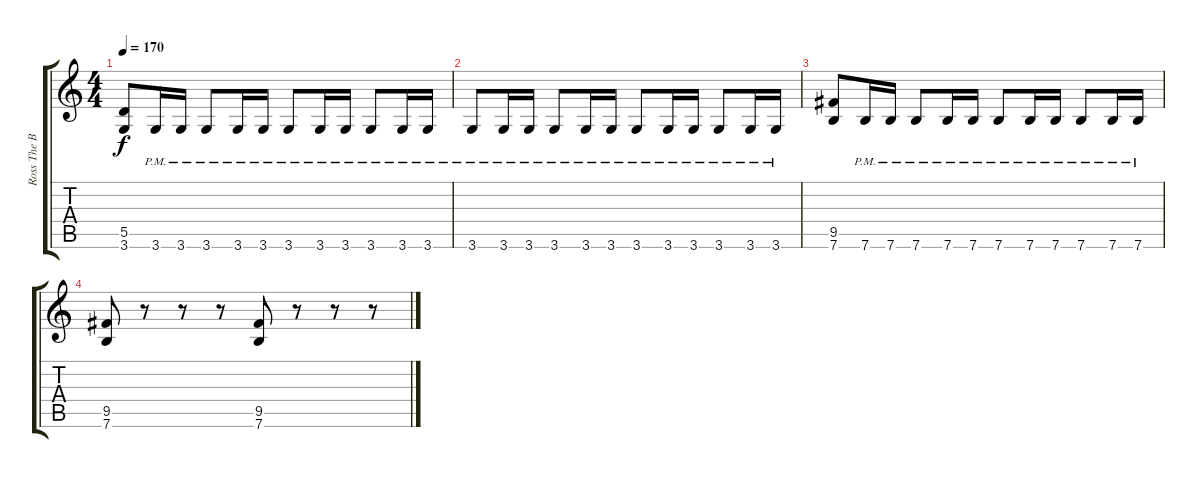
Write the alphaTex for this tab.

\track ("Ross The Boss(Rhytm Guitar)" "Ross The B") {instrument distortionguitar}
\staff {score tabs}
\tuning (E4 B3 G3 D3 A2 E2) {hide}
\ts (4 4)
\tempo 170
\clef g2
\ks c
(5.5 3.6).8{dy f} 3.6{pm}.16 3.6{pm}.16 3.6{pm}.8 3.6{pm}.16 3.6{pm}.16 3.6{pm}.8 3.6{pm}.16 3.6{pm}.16 3.6{pm}.8 3.6{pm}.16 3.6{pm}.16 |
3.6{pm}.8 3.6{pm}.16 3.6{pm}.16 3.6{pm}.8 3.6{pm}.16 3.6{pm}.16 3.6{pm}.8 3.6{pm}.16 3.6{pm}.16 3.6{pm}.8 3.6{pm}.16 3.6{pm}.16 |
(9.5 7.6).8 7.6{pm}.16 7.6{pm}.16 7.6{pm}.8 7.6{pm}.16 7.6{pm}.16 7.6{pm}.8 7.6{pm}.16 7.6{pm}.16 7.6{pm}.8 7.6{pm}.16 7.6{pm}.16 |
(9.5 7.6).8 r.8 r.8 r.8 (9.5 7.6).8 r.8 r.8 r.8
